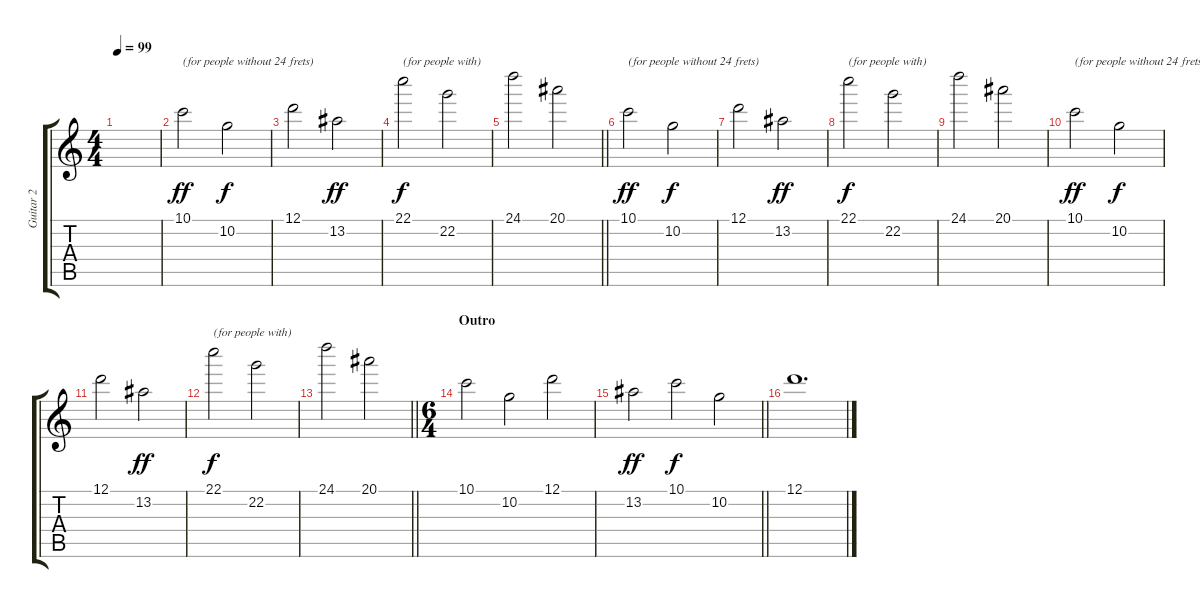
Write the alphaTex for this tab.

\track ("Guitar 2" "Guitar 2") {instrument distortionguitar}
\staff {score tabs}
\tuning (D4 A3 F3 C3 G2 C2) {hide}
\ts (4 4)
\tempo 99
\clef g2
\ks c
|
10.1.2{txt "(for people without 24 frets)" dy ff} 10.2.2{dy f} |
12.1.2 13.2.2{dy ff} |
22.1.2{txt "(for people with)" dy f} 22.2.2 |
\barLineRight lightlight
24.1.2 20.1.2 |
10.1.2{txt "(for people without 24 frets)" dy ff} 10.2.2{dy f} |
12.1.2 13.2.2{dy ff} |
22.1.2{txt "(for people with)" dy f} 22.2.2 |
24.1.2 20.1.2 |
10.1.2{txt "(for people without 24 frets)" dy ff} 10.2.2{dy f} |
12.1.2 13.2.2{dy ff} |
22.1.2{txt "(for people with)" dy f} 22.2.2 |
\barLineRight lightlight
24.1.2 20.1.2 |
\ts (6 4)
\section ("" "Outro")
10.1.2 10.2.2 12.1.2 |
\barLineRight lightlight
13.2.2{dy ff} 10.1.2{dy f} 10.2.2 |
12.1.1{d}
